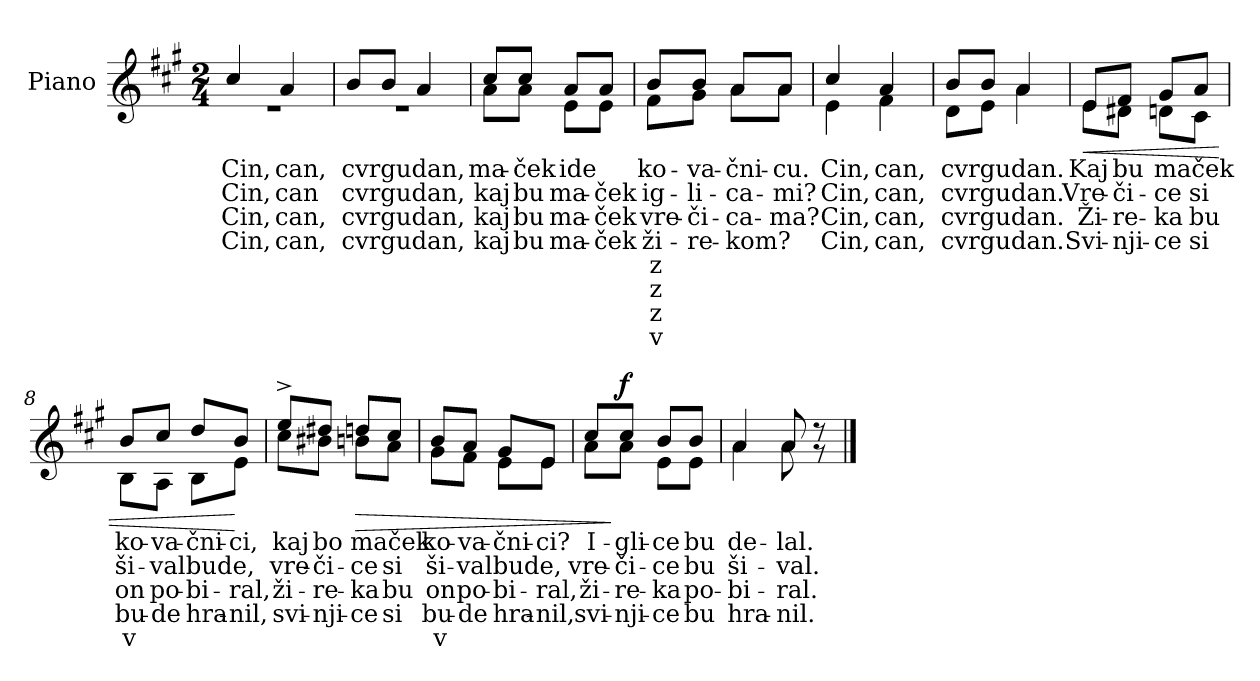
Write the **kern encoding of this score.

**kern	**text	**text	**text	**text	**text	**text	**text	**text	**dynam
*part1	*part1	*part1	*part1	*part1	*part1	*part1	*part1	*part1	*part1
*staff1	*staff1	*staff1	*staff1	*staff1	*staff1	*staff1	*staff1	*staff1	*staff1
*I"Piano	*	*	*	*	*	*	*	*	*
*I'Pno.	*	*	*	*	*	*	*	*	*
*clefG2	*	*	*	*	*	*	*	*	*
*k[f#c#g#]	*	*	*	*	*	*	*	*	*
*M2/4	*	*	*	*	*	*	*	*	*
=1	=1	=1	=1	=1	=1	=1	=1	=1	=1
!LO:TX:t=Veselo	!	!	!	!	!	!	!	!	!
!	!LO:LY:b	!LO:LY:b	!LO:LY:b	!LO:LY:b	!	!	!	!	!
*^	*	*	*	*	*	*	*	*	*
4cc#/	2r	Cin,	Cin,	Cin,	Cin,	.	.	.	.	.
!	!	!LO:LY:b	!LO:LY:b	!LO:LY:b	!LO:LY:b	!	!	!	!	!
4a/	.	can,	can	can,	can,	.	.	.	.	.
=2	=2	=2	=2	=2	=2	=2	=2	=2	=2	=2
!	!	!LO:LY:b	!LO:LY:b	!LO:LY:b	!LO:LY:b	!	!	!	!	!
8b/L	2r	cvrgudan,	cvrgudan,	cvrgudan,	cvrgudan,	.	.	.	.	.
8b/J	.	.	.	.	.	.	.	.	.	.
4a/	.	.	.	.	.	.	.	.	.	.
=3	=3	=3	=3	=3	=3	=3	=3	=3	=3	=3
!	!	!LO:LY:b	!LO:LY:b	!LO:LY:b	!LO:LY:b	!	!	!	!	!
8cc#/L	8a\L	ma-	kaj	kaj	kaj	.	.	.	.	.
!	!	!LO:LY:b	!LO:LY:b	!LO:LY:b	!LO:LY:b	!	!	!	!	!
8cc#/J	8a\J	-ček	bu	bu	bu	.	.	.	.	.
!	!	!LO:LY:b	!LO:LY:b	!LO:LY:b	!LO:LY:b	!	!	!	!	!
8a/L	8e\L	ide	ma-	ma-	ma-	.	.	.	.	.
!	!	!	!LO:LY:b	!LO:LY:b	!LO:LY:b	!	!	!	!	!
8a/J	8e\J	.	-ček	-ček	-ček	.	.	.	.	.
=4	=4	=4	=4	=4	=4	=4	=4	=4	=4	=4
!	!	!LO:LY:b	!LO:LY:b	!LO:LY:b	!LO:LY:b	!LO:LY:b	!LO:LY:b	!LO:LY:b	!LO:LY:b	!
8b/L	8f#\L	ko-	ig-	vre-	ži-	z	z	z	v	.
!	!	!LO:LY:b	!LO:LY:b	!LO:LY:b	!LO:LY:b	!	!	!	!	!
8b/J	8g#\J	-va-	-li-	-či-	-re-	.	.	.	.	.
!	!	!LO:LY:b	!LO:LY:b	!LO:LY:b	!LO:LY:b	!	!	!	!	!
8a/L	8a\L	-čni-	-ca-	-ca-	-kom?	.	.	.	.	.
!	!	!LO:LY:b	!LO:LY:b	!LO:LY:b	!	!	!	!	!	!
8a/J	8a\J	-cu.	-mi?	-ma?	.	.	.	.	.	.
=5	=5	=5	=5	=5	=5	=5	=5	=5	=5	=5
!	!	!LO:LY:b	!LO:LY:b	!LO:LY:b	!LO:LY:b	!	!	!	!	!
4cc#/	4e\	Cin,	Cin,	Cin,	Cin,	.	.	.	.	.
!	!	!LO:LY:b	!LO:LY:b	!LO:LY:b	!LO:LY:b	!	!	!	!	!
4a/	4f#\	can,	can,	can,	can,	.	.	.	.	.
!!LO:LB:g=z	!!
=6	=6	=6	=6	=6	=6	=6	=6	=6	=6	=6
!	!	!LO:LY:b	!LO:LY:b	!LO:LY:b	!LO:LY:b	!	!	!	!	!
8b/L	8d\L	cvrgudan.	cvrgudan.	cvrgudan.	cvrgudan.	.	.	.	.	.
8b/J	8e\J	.	.	.	.	.	.	.	.	.
4a/	4a\	.	.	.	.	.	.	.	.	.
=7	=7	=7	=7	=7	=7	=7	=7	=7	=7	=7
!	!	!LO:LY:b	!LO:LY:b	!LO:LY:b	!LO:LY:b	!	!	!	!	!LO:HP:b
8e/L	8e\L	Kaj	Vre-	Ži-	Svi-	.	.	.	.	<
!	!	!LO:LY:b	!LO:LY:b	!LO:LY:b	!LO:LY:b	!	!	!	!	!
8f#/J	8d#X\J	bu	-či-	-re-	-nji-	.	.	.	.	.
!	!	!LO:LY:b	!LO:LY:b	!LO:LY:b	!LO:LY:b	!	!	!	!	!
8g#/L	8dn\L	maček	-ce	-ka	-ce	.	.	.	.	.
!	!	!	!LO:LY:b	!LO:LY:b	!LO:LY:b	!	!	!	!	!
8a/J	8c#\J	.	si	bu	si	.	.	.	.	.
=8	=8	=8	=8	=8	=8	=8	=8	=8	=8	=8
!	!	!LO:LY:b	!LO:LY:b	!LO:LY:b	!LO:LY:b	!LO:LY:b	!	!	!	!
8b/L	8B\L	ko-	ši-	on	bu-	v	.	.	.	.
!	!	!LO:LY:b	!LO:LY:b	!LO:LY:b	!LO:LY:b	!	!	!	!	!
8cc#/J	8A\J	-va-	-val	po-	-de	.	.	.	.	.
!	!	!LO:LY:b	!LO:LY:b	!LO:LY:b	!LO:LY:b	!	!	!	!	!
8dd/L	8B\L	-čni-	bude,	-bi-	hra-	.	.	.	.	.
!	!	!LO:LY:b	!	!LO:LY:b	!LO:LY:b	!	!	!	!	!
8b/J	8e\J	-ci,	.	-ral,	-nil,	.	.	.	.	[
=9	=9	=9	=9	=9	=9	=9	=9	=9	=9	=9
!	!	!LO:LY:b	!LO:LY:b	!LO:LY:b	!LO:LY:b	!	!	!	!	!
8ee^/L	8cc#\L	kaj	vre-	ži-	svi-	.	.	.	.	.
!	!	!LO:LY:b	!LO:LY:b	!LO:LY:b	!LO:LY:b	!	!	!	!	!
8dd#X/J	8b#X\J	bo	-či-	-re-	-nji-	.	.	.	.	.
!	!	!LO:LY:b	!LO:LY:b	!LO:LY:b	!LO:LY:b	!	!	!	!	!LO:HP:b
8ddn/L	8bn\L	maček	-ce	-ka	-ce	.	.	.	.	>
!	!	!	!LO:LY:b	!LO:LY:b	!LO:LY:b	!	!	!	!	!
8cc#/J	8a\J	.	si	bu	si	.	.	.	.	.
!!LO:LB:g=z	!!
=10	=10	=10	=10	=10	=10	=10	=10	=10	=10	=10
!	!	!LO:LY:b	!LO:LY:b	!LO:LY:b	!LO:LY:b	!LO:LY:b	!	!	!	!
8b/L	8g#\L	ko-	ši-	on	bu-	v	.	.	.	.
!	!	!LO:LY:b	!LO:LY:b	!LO:LY:b	!LO:LY:b	!	!	!	!	!
8a/J	8f#\J	-va-	-val	po-	-de	.	.	.	.	.
!	!	!LO:LY:b	!LO:LY:b	!LO:LY:b	!LO:LY:b	!	!	!	!	!
8g#/L	8e\L	-čni-	bude,	-bi-	hra-	.	.	.	.	.
!	!	!LO:LY:b	!	!LO:LY:b	!LO:LY:b	!	!	!	!	!
8e/J	8e\J	-ci?	.	-ral,	-nil,	.	.	.	.	.
=11	=11	=11	=11	=11	=11	=11	=11	=11	=11	=11
!	!	!LO:LY:b	!LO:LY:b	!LO:LY:b	!LO:LY:b	!	!	!	!	!
8cc#/L	8a\L	I-	vre-	ži-	svi-	.	.	.	.	.
!	!	!LO:LY:b	!LO:LY:b	!LO:LY:b	!LO:LY:b	!	!	!	!	!LO:DY:n=1:a
8cc#/J	8a\J	-gli-	-či-	-re-	-nji-	.	.	.	.	] f
!	!	!LO:LY:b	!LO:LY:b	!LO:LY:b	!LO:LY:b	!	!	!	!	!
8b/L	8e\L	-ce	-ce	-ka	-ce	.	.	.	.	.
!	!	!LO:LY:b	!LO:LY:b	!LO:LY:b	!LO:LY:b	!	!	!	!	!
8b/J	8e\J	bu	bu	po-	bu	.	.	.	.	.
=12	=12	=12	=12	=12	=12	=12	=12	=12	=12	=12
!	!	!LO:LY:b	!LO:LY:b	!LO:LY:b	!LO:LY:b	!	!	!	!	!
4a/	4a\	de-	ši-	-bi-	hra-	.	.	.	.	.
!	!	!LO:LY:b	!LO:LY:b	!LO:LY:b	!LO:LY:b	!	!	!	!	!
8a/	8a\	-lal.	-val.	-ral.	-nil.	.	.	.	.	.
8r	8r	.	.	.	.	.	.	.	.	.
*v	*v	*	*	*	*	*	*	*	*	*
==	==	==	==	==	==	==	==	==	==
*-	*-	*-	*-	*-	*-	*-	*-	*-	*-
